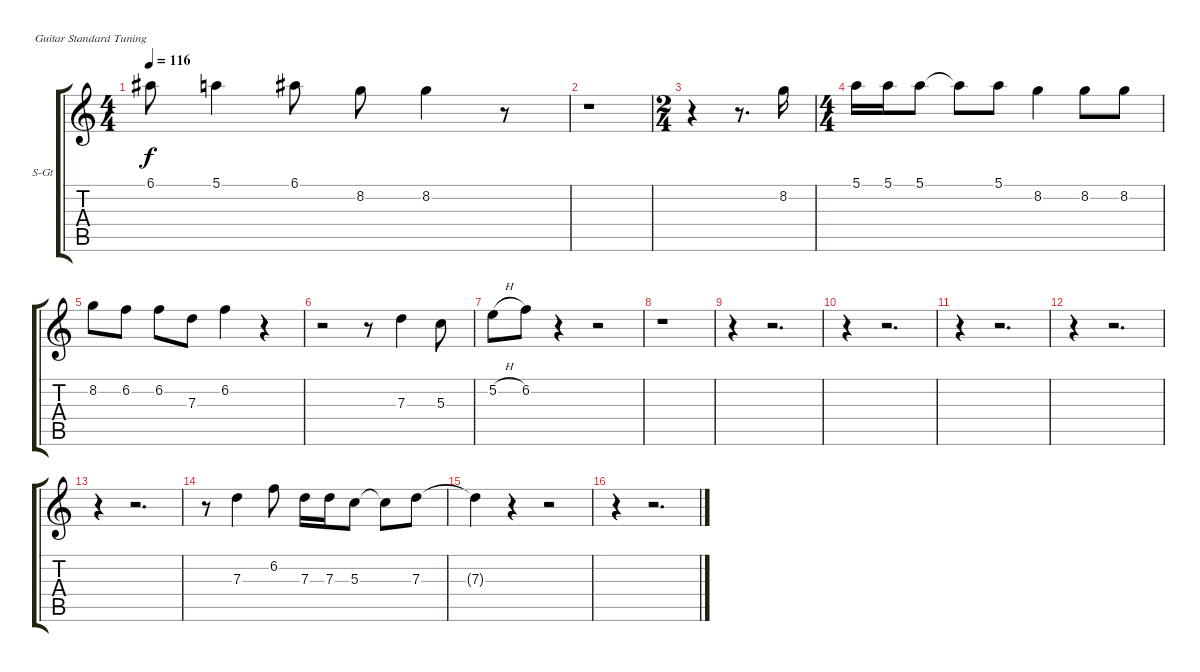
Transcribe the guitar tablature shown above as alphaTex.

\bracketExtendMode groupsimilarinstruments
\firstSystemTrackNameOrientation horizontal
\otherSystemsTrackNameOrientation horizontal
\track ("Voix / guitare acoustique fin" "S-Gt") {instrument accordion}
\staff {score tabs}
\tuning (E4 B3 G3 D3 A2 E2)
\displaytranspose 12
\ts (4 4)
\tempo 116
\clef g2
\ks c
6.1.8{dy f} 5.1.4 6.1.8 8.2.8 8.2.4 r.8 |
r.1 |
\ts (2 4)
r.4 r.8{d} 8.2.16 |
\ts (4 4)
5.1.16 5.1.16 5.1.8 5.1{t}.8 5.1.8 8.2.4 8.2.8 8.2.8 |
8.2.8 6.2.8 6.2.8 7.3.8 6.2.4 r.4 |
r.2 r.8 7.3.4 5.3.8 |
5.2{h}.8 6.2.8 r.4 r.2 |
r.1 |
r.4 r.2{d} |
r.4 r.2{d} |
r.4 r.2{d} |
r.4 r.2{d} |
r.4 r.2{d} |
r.8 7.3.4 6.2.8 7.3.16 7.3.16 5.3.8 5.3{t}.8 7.3.8 |
7.3{t}.4 r.4 r.2 |
r.4 r.2{d}
